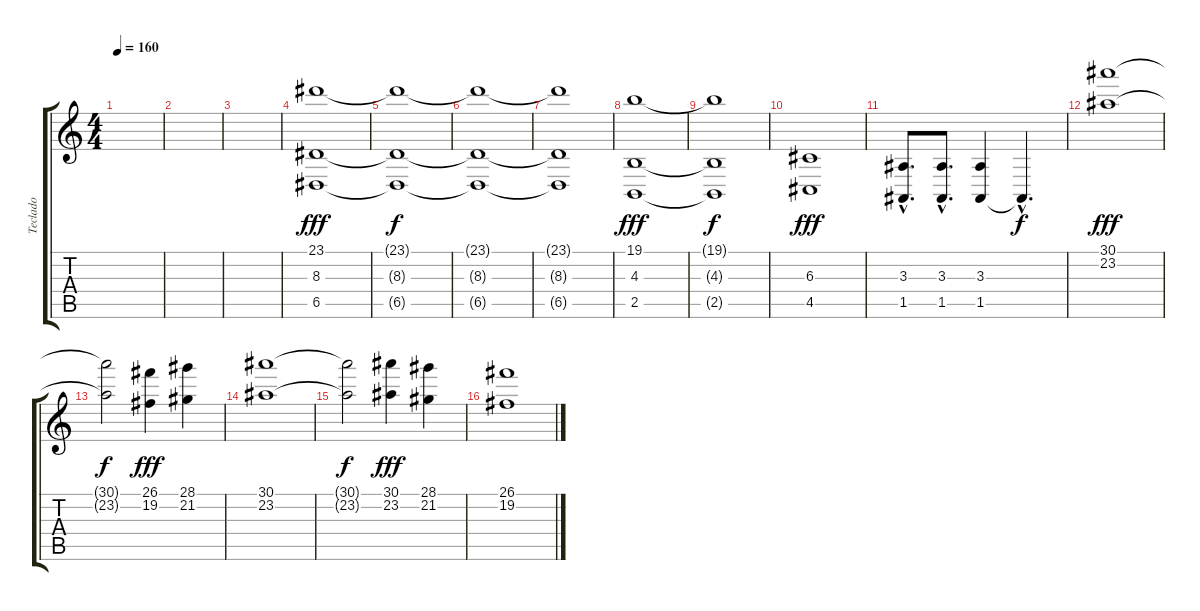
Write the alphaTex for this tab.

\track ("Teclado" "Teclado") {instrument stringensemble1}
\staff {score tabs}
\tuning (E4 B3 G3 D3 A2 E2) {hide}
\ts (4 4)
\tempo 160
\clef g2
\ks c
|
|
|
(23.1 8.3 6.5).1{dy fff volume 10} |
(23.1{t} 8.3{t} 6.5{t}).1{dy f} |
(23.1{t} 8.3{t} 6.5{t}).1 |
(23.1{t} 8.3{t} 6.5{t}).1 |
(19.1 4.3 2.5).1{dy fff} |
(19.1{t} 4.3{t} 2.5{t}).1{dy f} |
(6.3 4.5).1{dy fff} |
(3.3{hac} 1.5{hac}).8{d} (3.3{hac} 1.5{hac}).8{d} (3.3 1.5).4 1.5{hac t}.4{d dy f volume 15} |
(30.1 23.2).1{dy fff} |
(30.1{t} 23.2{t}).2{dy f} (26.1 19.2).4{dy fff} (28.1 21.2).4 |
(30.1 23.2).1 |
(30.1{t} 23.2{t}).2{dy f} (30.1 23.2).4{dy fff} (28.1 21.2).4 |
(26.1 19.2).1
